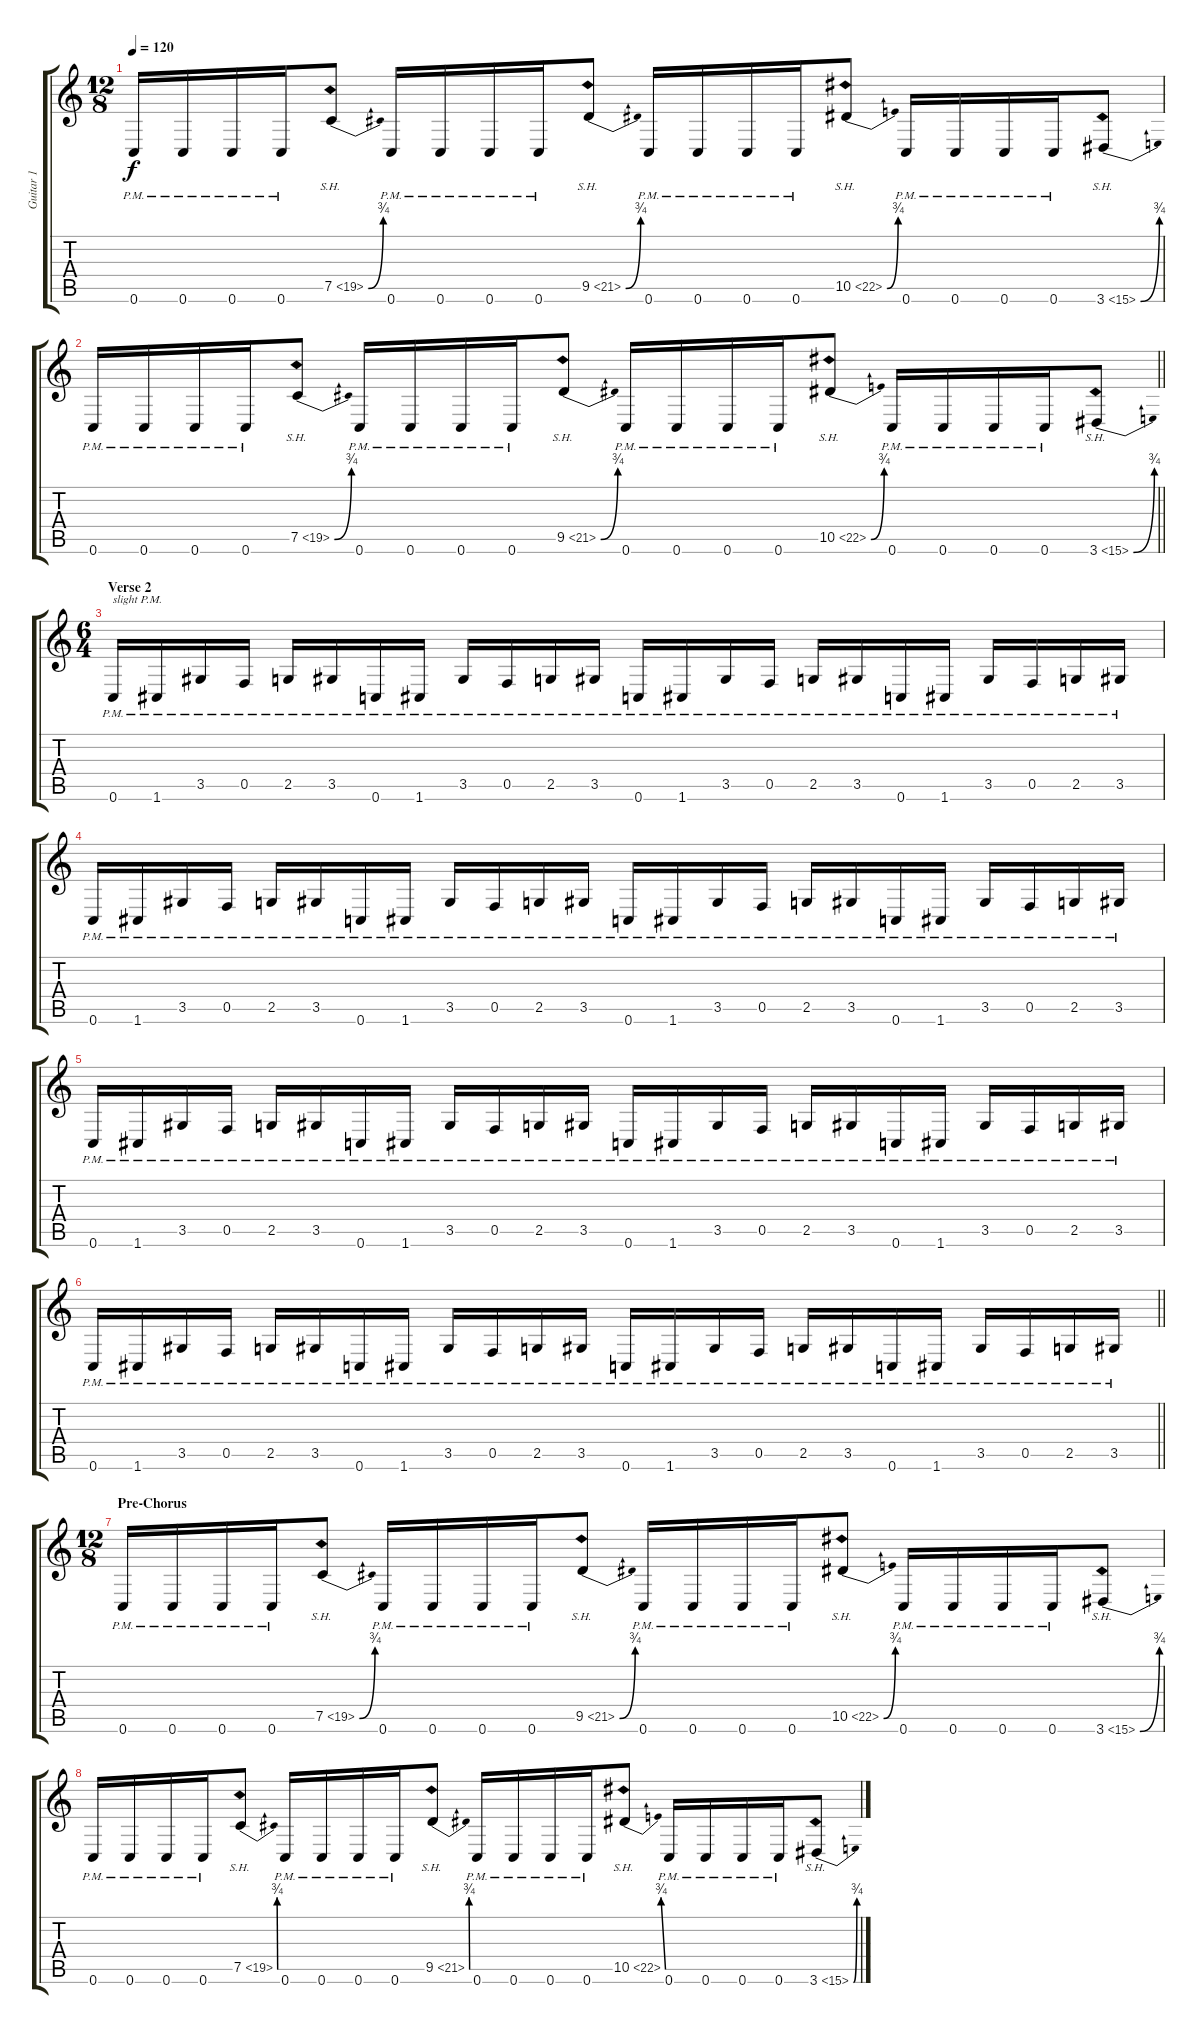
\track ("Guitar 1" "Guitar 1") {instrument distortionguitar}
\staff {score tabs}
\tuning (C4 G3 Eb3 Bb2 F2 C2) {hide}
\ts (12 8)
\tempo 120
\clef g2
\ks c
0.6{pm}.16{dy f} 0.6{pm}.16 0.6{pm}.16 0.6{pm}.16 7.5{be (bend 0 0 60 3) sh 12}.8 0.6{pm}.16 0.6{pm}.16 0.6{pm}.16 0.6{pm}.16 9.5{be (bend 0 0 60 3) sh 12}.8 0.6{pm}.16 0.6{pm}.16 0.6{pm}.16 0.6{pm}.16 10.5{be (bend 0 0 60 3) sh 12}.8 0.6{pm}.16 0.6{pm}.16 0.6{pm}.16 0.6{pm}.16 3.6{be (bend 0 0 60 3) sh 12}.8 |
\barLineRight lightlight
0.6{pm}.16 0.6{pm}.16 0.6{pm}.16 0.6{pm}.16 7.5{be (bend 0 0 60 3) sh 12}.8 0.6{pm}.16 0.6{pm}.16 0.6{pm}.16 0.6{pm}.16 9.5{be (bend 0 0 60 3) sh 12}.8 0.6{pm}.16 0.6{pm}.16 0.6{pm}.16 0.6{pm}.16 10.5{be (bend 0 0 60 3) sh 12}.8 0.6{pm}.16 0.6{pm}.16 0.6{pm}.16 0.6{pm}.16 3.6{be (bend 0 0 60 3) sh 12}.8 |
\ts (6 4)
\section ("" "Verse 2")
0.6{pm}.16{txt "slight P.M."} 1.6{pm}.16 3.5{pm}.16 0.5{pm}.16 2.5{pm}.16 3.5{pm}.16 0.6{pm}.16 1.6{pm}.16 3.5{pm}.16 0.5{pm}.16 2.5{pm}.16 3.5{pm}.16 0.6{pm}.16 1.6{pm}.16 3.5{pm}.16 0.5{pm}.16 2.5{pm}.16 3.5{pm}.16 0.6{pm}.16 1.6{pm}.16 3.5{pm}.16 0.5{pm}.16 2.5{pm}.16 3.5{pm}.16 |
0.6{pm}.16 1.6{pm}.16 3.5{pm}.16 0.5{pm}.16 2.5{pm}.16 3.5{pm}.16 0.6{pm}.16 1.6{pm}.16 3.5{pm}.16 0.5{pm}.16 2.5{pm}.16 3.5{pm}.16 0.6{pm}.16 1.6{pm}.16 3.5{pm}.16 0.5{pm}.16 2.5{pm}.16 3.5{pm}.16 0.6{pm}.16 1.6{pm}.16 3.5{pm}.16 0.5{pm}.16 2.5{pm}.16 3.5{pm}.16 |
0.6{pm}.16 1.6{pm}.16 3.5{pm}.16 0.5{pm}.16 2.5{pm}.16 3.5{pm}.16 0.6{pm}.16 1.6{pm}.16 3.5{pm}.16 0.5{pm}.16 2.5{pm}.16 3.5{pm}.16 0.6{pm}.16 1.6{pm}.16 3.5{pm}.16 0.5{pm}.16 2.5{pm}.16 3.5{pm}.16 0.6{pm}.16 1.6{pm}.16 3.5{pm}.16 0.5{pm}.16 2.5{pm}.16 3.5{pm}.16 |
\barLineRight lightlight
0.6{pm}.16 1.6{pm}.16 3.5{pm}.16 0.5{pm}.16 2.5{pm}.16 3.5{pm}.16 0.6{pm}.16 1.6{pm}.16 3.5{pm}.16 0.5{pm}.16 2.5{pm}.16 3.5{pm}.16 0.6{pm}.16 1.6{pm}.16 3.5{pm}.16 0.5{pm}.16 2.5{pm}.16 3.5{pm}.16 0.6{pm}.16 1.6{pm}.16 3.5{pm}.16 0.5{pm}.16 2.5{pm}.16 3.5{pm}.16 |
\ts (12 8)
\section ("" "Pre-Chorus")
0.6{pm}.16 0.6{pm}.16 0.6{pm}.16 0.6{pm}.16 7.5{be (bend 0 0 60 3) sh 12}.8 0.6{pm}.16 0.6{pm}.16 0.6{pm}.16 0.6{pm}.16 9.5{be (bend 0 0 60 3) sh 12}.8 0.6{pm}.16 0.6{pm}.16 0.6{pm}.16 0.6{pm}.16 10.5{be (bend 0 0 60 3) sh 12}.8 0.6{pm}.16 0.6{pm}.16 0.6{pm}.16 0.6{pm}.16 3.6{be (bend 0 0 60 3) sh 12}.8 |
0.6{pm}.16 0.6{pm}.16 0.6{pm}.16 0.6{pm}.16 7.5{be (bend 0 0 60 3) sh 12}.8 0.6{pm}.16 0.6{pm}.16 0.6{pm}.16 0.6{pm}.16 9.5{be (bend 0 0 60 3) sh 12}.8 0.6{pm}.16 0.6{pm}.16 0.6{pm}.16 0.6{pm}.16 10.5{be (bend 0 0 60 3) sh 12}.8 0.6{pm}.16 0.6{pm}.16 0.6{pm}.16 0.6{pm}.16 3.6{be (bend 0 0 60 3) sh 12}.8
